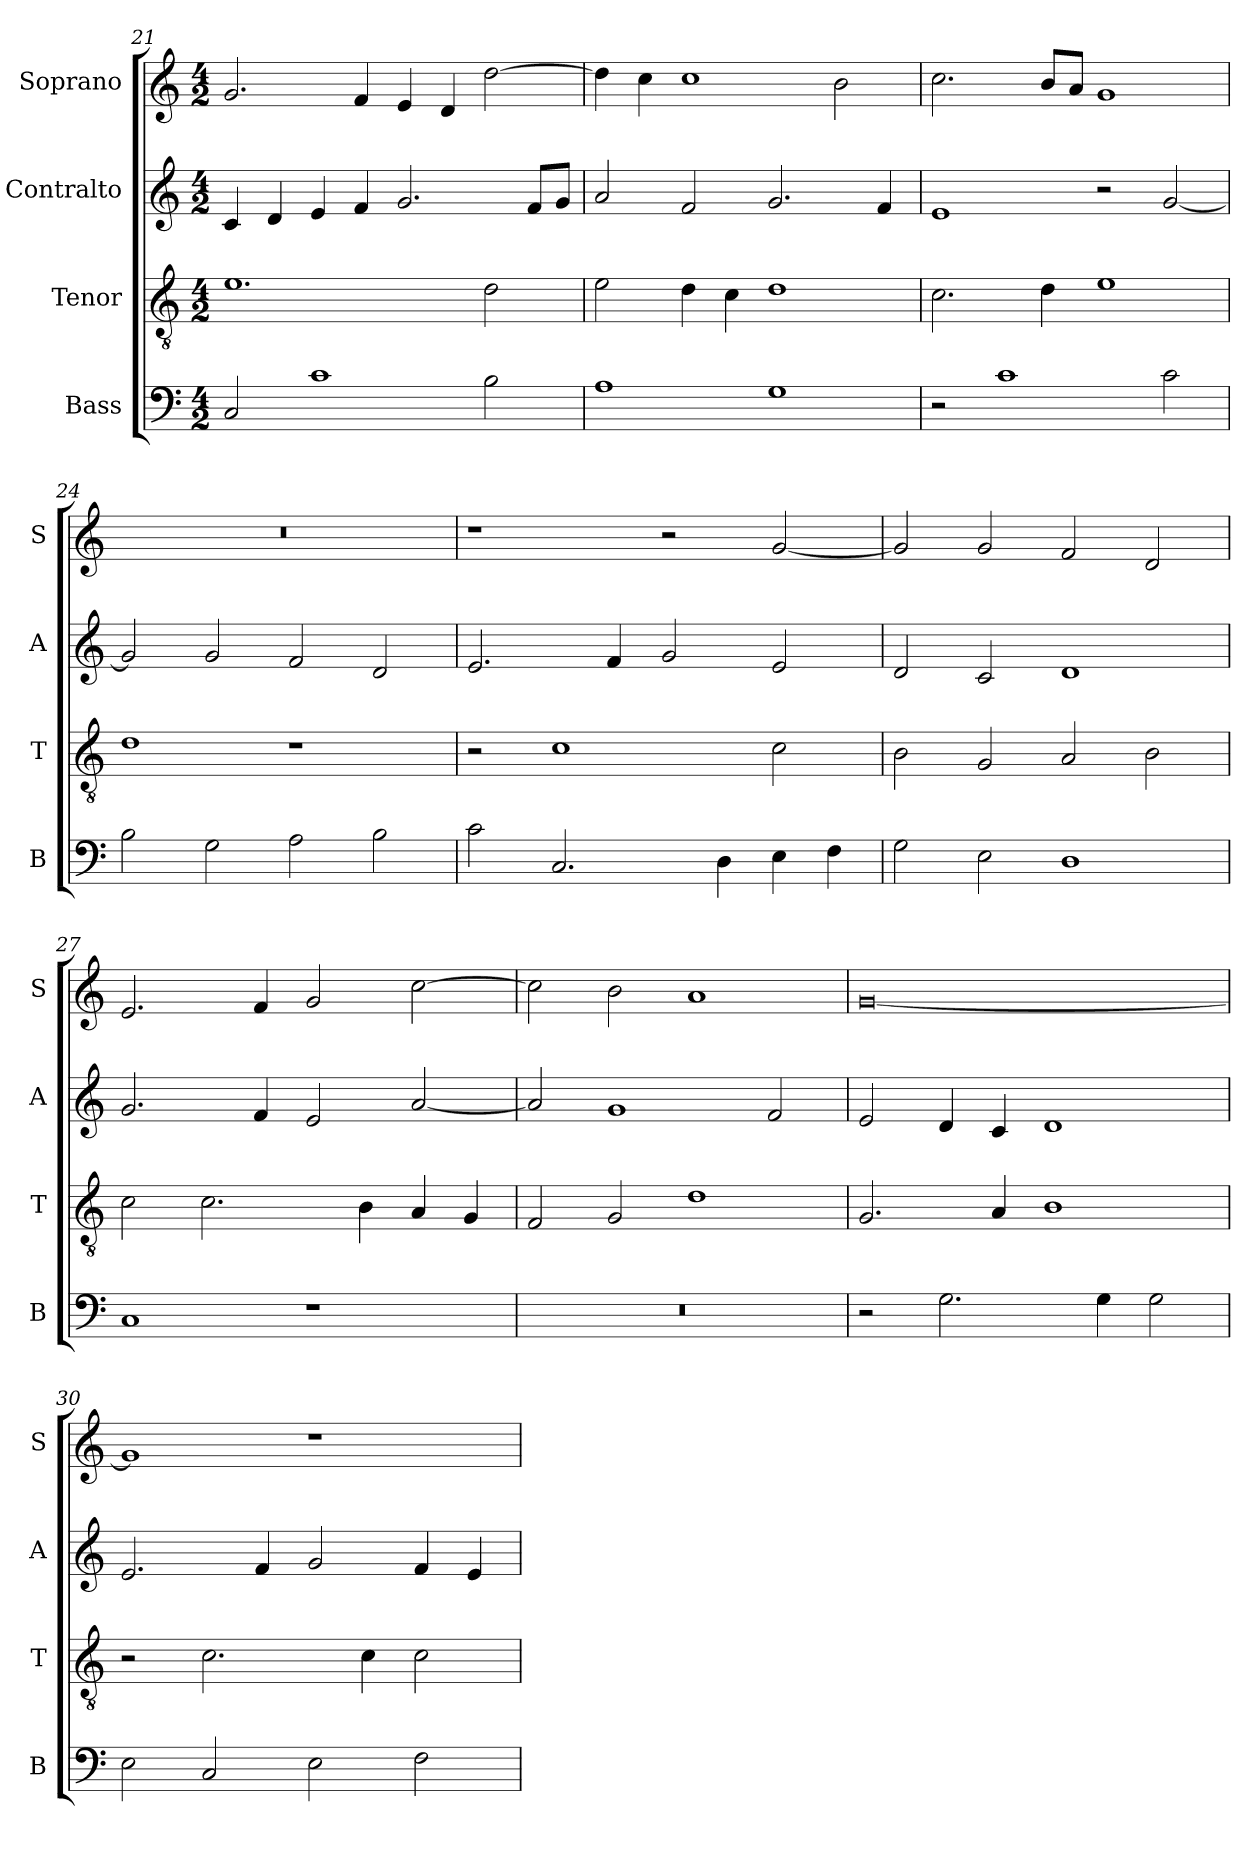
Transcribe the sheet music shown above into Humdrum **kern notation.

**kern	**kern	**kern	**kern
*part4	*part3	*part2	*part1
*staff4	*staff3	*staff2	*staff1
*I"Bass	*I"Tenor	*I"Contralto	*I"Soprano
*I'B	*I'T	*I'A	*I'S
*clefF4	*clefGv2	*clefG2	*clefG2
*k[]	*k[]	*k[]	*k[]
*C:ion	*C:ion	*C:ion	*C:ion
*M4/2	*M4/2	*M4/2	*M4/2
=21	=21	=21	=21
2C	1.e	4c	2.g
.	.	4d	.
1c	.	4e	.
.	.	4f	4f
.	.	2.g	4e
.	.	.	4d
2B	2d	.	[2dd
.	.	8f/L	.
.	.	8g/J	.
=22	=22	=22	=22
1A	2e	2a	4dd]
.	.	.	4cc
.	4d	2f	1cc
.	4c	.	.
1G	1d	2.g	.
.	.	.	2b
.	.	4f	.
=23	=23	=23	=23
2r	2.c	1e	2.cc
1c	.	.	.
.	4d	.	8b/L
.	.	.	8a/J
.	1e	2r	1g
2c	.	[2g	.
=24	=24	=24	=24
2B	1d	2g]	0r
2G	.	2g	.
2A	1r	2f	.
2B	.	2d	.
=25	=25	=25	=25
2c	2r	2.e	1r
2.C	1c	.	.
.	.	4f	.
.	.	2g	2r
4D	.	.	.
4E	2c	2e	[2g
4F	.	.	.
=26	=26	=26	=26
2G	2B	2d	2g]
2E	2G	2c	2g
1D	2A	1d	2f
.	2B	.	2d
=27	=27	=27	=27
1C	2c	2.g	2.e
.	2.c	.	.
.	.	4f	4f
1r	.	2e	2g
.	4B	.	.
.	4A	[2a	[2cc
.	4G	.	.
=28	=28	=28	=28
0r	2F	2a]	2cc]
.	2G	1g	2b
.	1d	.	1a
.	.	2f	.
=29	=29	=29	=29
2r	2.G	2e	[0g
2.G	.	4d	.
.	4A	4c	.
.	1B	1d	.
4G	.	.	.
2G	.	.	.
=30	=30	=30	=30
2E	2r	2.e	1g]
2C	2.c	.	.
.	.	4f	.
2E	.	2g	1r
.	4c	.	.
2F	2c	4f	.
.	.	4e	.
=	=	=	=
*-	*-	*-	*-
